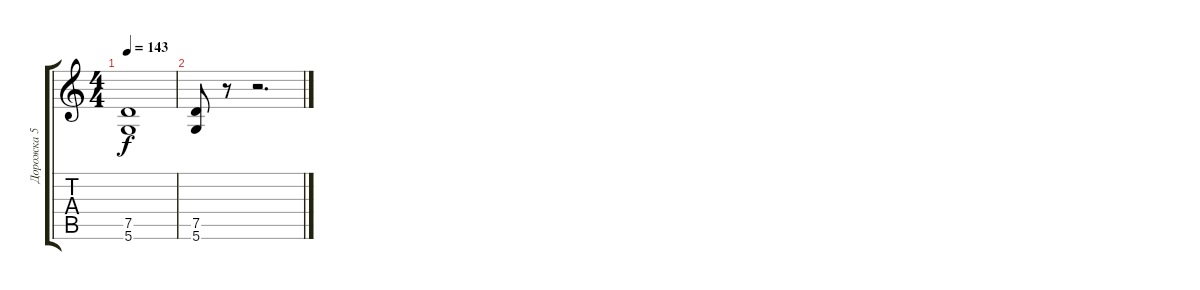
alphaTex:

\track ("Дорожка 5" "Дорожка 5") {instrument distortionguitar}
\staff {score tabs}
\tuning (D4 A3 F3 C3 G2 D2) {hide}
\ts (4 4)
\tempo 143
\clef g2
\ks c
(7.5{t} 5.6{t}).1{dy f} |
(7.5 5.6).8 r.8 r.2{d}
